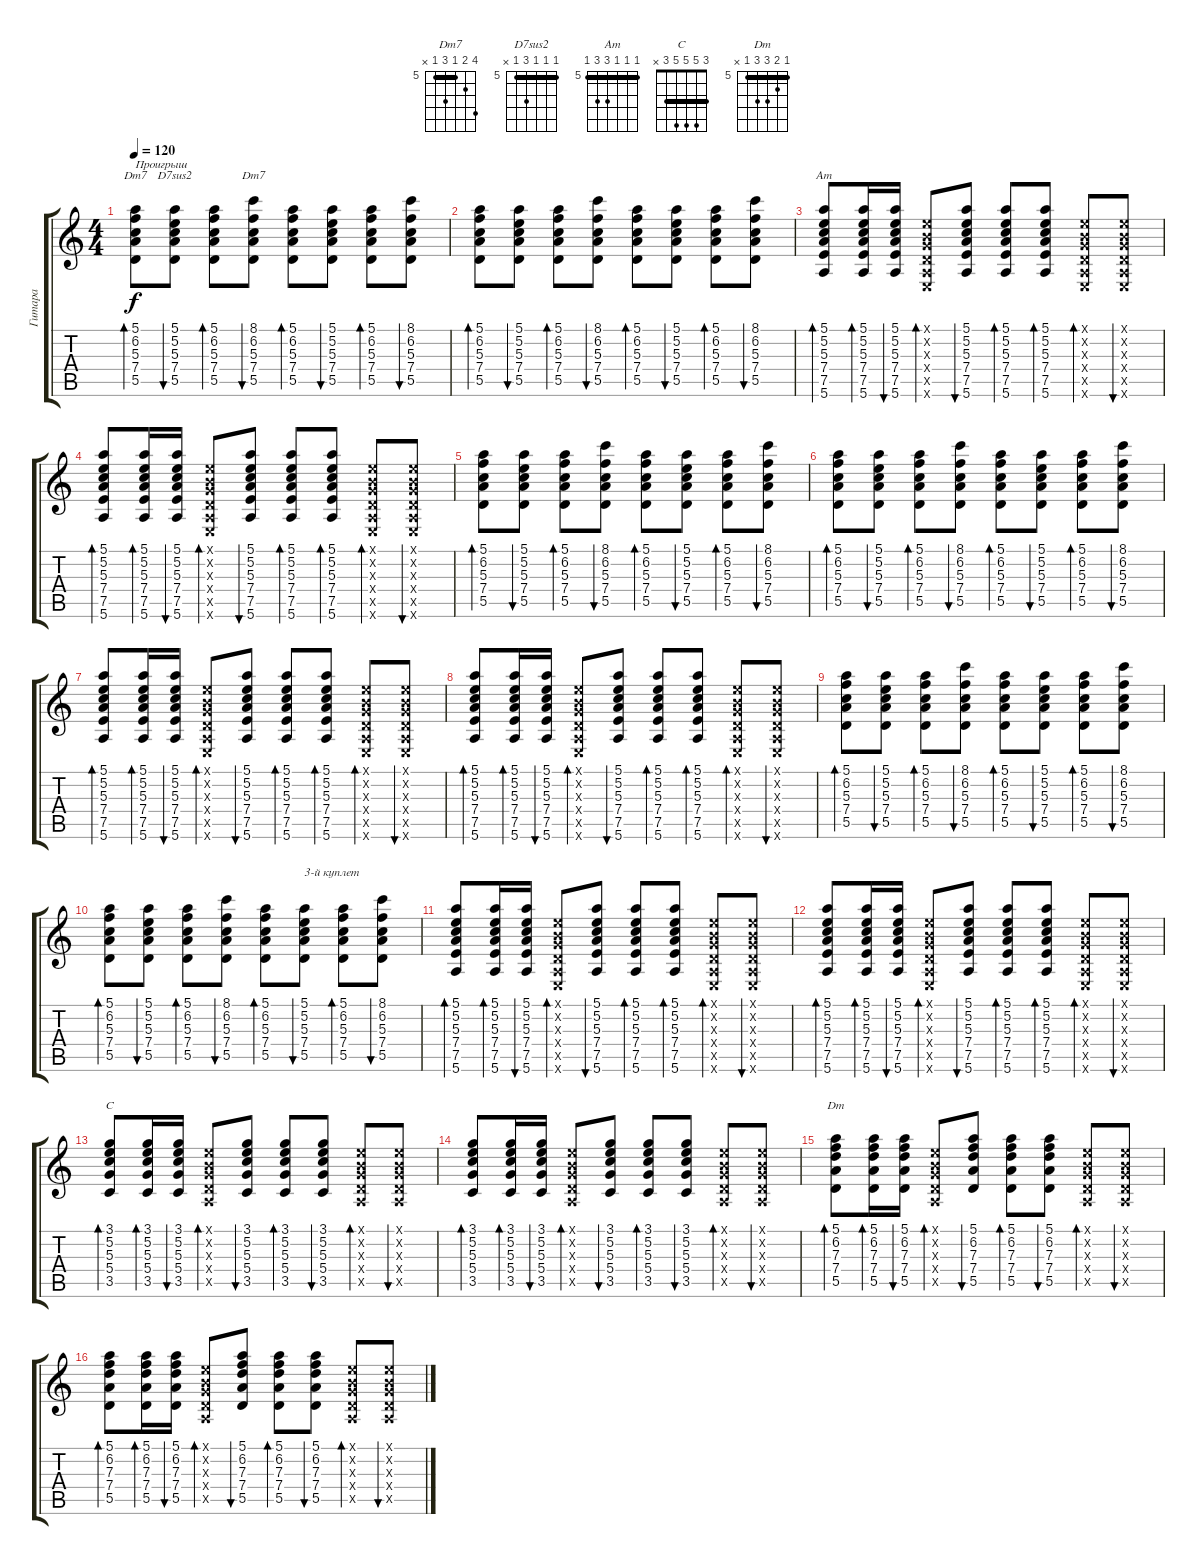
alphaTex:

\track ("Гитара" "Гитара") {instrument acousticguitarsteel}
\staff {score tabs}
\tuning (E4 B3 G3 D3 A2 E2) {hide}
\chord ("Dm7" 5 6 5 7 5 x) {firstfret 5 barre 5}
\chord ("D7sus2" 5 5 5 7 5 x) {firstfret 5 barre 5}
\chord ("Dm7" 8 6 5 7 5 x) {firstfret 5 barre 5}
\chord ("Am" 5 5 5 7 7 5) {firstfret 5 barre 5}
\chord ("C" 3 5 5 5 3 x) {barre 3}
\chord ("Dm" 5 6 7 7 5 x) {firstfret 5 barre 5}
\ts (4 4)
\tempo 120
\clef g2
\ks c
(5.1 6.2 5.3 7.4 5.5).8{bd 60 ch "Dm7" txt "Проигрыш" dy f} (5.1 5.2 5.3 7.4 5.5).8{bu 60 ch "D7sus2"} (5.1 6.2 5.3 7.4 5.5).8{bd 60} (8.1 6.2 5.3 7.4 5.5).8{bu 60 ch "Dm7"} (5.1 6.2 5.3 7.4 5.5).8{bd 60} (5.1 5.2 5.3 7.4 5.5).8{bu 60} (5.1 6.2 5.3 7.4 5.5).8{bd 60} (8.1 6.2 5.3 7.4 5.5).8{bu 60} |
(5.1 6.2 5.3 7.4 5.5).8{bd 60} (5.1 5.2 5.3 7.4 5.5).8{bu 60} (5.1 6.2 5.3 7.4 5.5).8{bd 60} (8.1 6.2 5.3 7.4 5.5).8{bu 60} (5.1 6.2 5.3 7.4 5.5).8{bd 60} (5.1 5.2 5.3 7.4 5.5).8{bu 60} (5.1 6.2 5.3 7.4 5.5).8{bd 60} (8.1 6.2 5.3 7.4 5.5).8{bu 60} |
(5.1 5.2 5.3 7.4 7.5 5.6).8{bd 60 ch "Am"} (5.1 5.2 5.3 7.4 7.5 5.6).16{bd 60} (5.1 5.2 5.3 7.4 7.5 5.6).16{bu 60} (0.1{x} 0.2{x} 0.3{x} 0.4{x} 0.5{x} 0.6{x}).8{bd 60} (5.1 5.2 5.3 7.4 7.5 5.6).8{bu 60} (5.1 5.2 5.3 7.4 7.5 5.6).8{bd 60} (5.1 5.2 5.3 7.4 7.5 5.6).8{bd 60} (0.1{x} 0.2{x} 0.3{x} 0.4{x} 0.5{x} 0.6{x}).8{bd 60} (0.1{x} 0.2{x} 0.3{x} 0.4{x} 0.5{x} 0.6{x}).8{bu 60} |
(5.1 5.2 5.3 7.4 7.5 5.6).8{bd 60} (5.1 5.2 5.3 7.4 7.5 5.6).16{bd 60} (5.1 5.2 5.3 7.4 7.5 5.6).16{bu 60} (0.1{x} 0.2{x} 0.3{x} 0.4{x} 0.5{x} 0.6{x}).8{bd 60} (5.1 5.2 5.3 7.4 7.5 5.6).8{bu 60} (5.1 5.2 5.3 7.4 7.5 5.6).8{bd 60} (5.1 5.2 5.3 7.4 7.5 5.6).8{bd 60} (0.1{x} 0.2{x} 0.3{x} 0.4{x} 0.5{x} 0.6{x}).8{bd 60} (0.1{x} 0.2{x} 0.3{x} 0.4{x} 0.5{x} 0.6{x}).8{bu 60} |
(5.1 6.2 5.3 7.4 5.5).8{bd 60} (5.1 5.2 5.3 7.4 5.5).8{bu 60} (5.1 6.2 5.3 7.4 5.5).8{bd 60} (8.1 6.2 5.3 7.4 5.5).8{bu 60} (5.1 6.2 5.3 7.4 5.5).8{bd 60} (5.1 5.2 5.3 7.4 5.5).8{bu 60} (5.1 6.2 5.3 7.4 5.5).8{bd 60} (8.1 6.2 5.3 7.4 5.5).8{bu 60} |
(5.1 6.2 5.3 7.4 5.5).8{bd 60} (5.1 5.2 5.3 7.4 5.5).8{bu 60} (5.1 6.2 5.3 7.4 5.5).8{bd 60} (8.1 6.2 5.3 7.4 5.5).8{bu 60} (5.1 6.2 5.3 7.4 5.5).8{bd 60} (5.1 5.2 5.3 7.4 5.5).8{bu 60} (5.1 6.2 5.3 7.4 5.5).8{bd 60} (8.1 6.2 5.3 7.4 5.5).8{bu 60} |
(5.1 5.2 5.3 7.4 7.5 5.6).8{bd 60} (5.1 5.2 5.3 7.4 7.5 5.6).16{bd 60} (5.1 5.2 5.3 7.4 7.5 5.6).16{bu 60} (0.1{x} 0.2{x} 0.3{x} 0.4{x} 0.5{x} 0.6{x}).8{bd 60} (5.1 5.2 5.3 7.4 7.5 5.6).8{bu 60} (5.1 5.2 5.3 7.4 7.5 5.6).8{bd 60} (5.1 5.2 5.3 7.4 7.5 5.6).8{bd 60} (0.1{x} 0.2{x} 0.3{x} 0.4{x} 0.5{x} 0.6{x}).8{bd 60} (0.1{x} 0.2{x} 0.3{x} 0.4{x} 0.5{x} 0.6{x}).8{bu 60} |
(5.1 5.2 5.3 7.4 7.5 5.6).8{bd 60} (5.1 5.2 5.3 7.4 7.5 5.6).16{bd 60} (5.1 5.2 5.3 7.4 7.5 5.6).16{bu 60} (0.1{x} 0.2{x} 0.3{x} 0.4{x} 0.5{x} 0.6{x}).8{bd 60} (5.1 5.2 5.3 7.4 7.5 5.6).8{bu 60} (5.1 5.2 5.3 7.4 7.5 5.6).8{bd 60} (5.1 5.2 5.3 7.4 7.5 5.6).8{bd 60} (0.1{x} 0.2{x} 0.3{x} 0.4{x} 0.5{x} 0.6{x}).8{bd 60} (0.1{x} 0.2{x} 0.3{x} 0.4{x} 0.5{x} 0.6{x}).8{bu 60} |
(5.1 6.2 5.3 7.4 5.5).8{bd 60} (5.1 5.2 5.3 7.4 5.5).8{bu 60} (5.1 6.2 5.3 7.4 5.5).8{bd 60} (8.1 6.2 5.3 7.4 5.5).8{bu 60} (5.1 6.2 5.3 7.4 5.5).8{bd 60} (5.1 5.2 5.3 7.4 5.5).8{bu 60} (5.1 6.2 5.3 7.4 5.5).8{bd 60} (8.1 6.2 5.3 7.4 5.5).8{bu 60} |
(5.1 6.2 5.3 7.4 5.5).8{bd 60} (5.1 5.2 5.3 7.4 5.5).8{bu 60} (5.1 6.2 5.3 7.4 5.5).8{bd 60} (8.1 6.2 5.3 7.4 5.5).8{bu 60} (5.1 6.2 5.3 7.4 5.5).8{bd 60} (5.1 5.2 5.3 7.4 5.5).8{bu 60 txt "3-й куплет"} (5.1 6.2 5.3 7.4 5.5).8{bd 60} (8.1 6.2 5.3 7.4 5.5).8{bu 60} |
(5.1 5.2 5.3 7.4 7.5 5.6).8{bd 60} (5.1 5.2 5.3 7.4 7.5 5.6).16{bd 60} (5.1 5.2 5.3 7.4 7.5 5.6).16{bu 60} (0.1{x} 0.2{x} 0.3{x} 0.4{x} 0.5{x} 0.6{x}).8{bd 60} (5.1 5.2 5.3 7.4 7.5 5.6).8{bu 60} (5.1 5.2 5.3 7.4 7.5 5.6).8{bd 60} (5.1 5.2 5.3 7.4 7.5 5.6).8{bd 60} (0.1{x} 0.2{x} 0.3{x} 0.4{x} 0.5{x} 0.6{x}).8{bd 60} (0.1{x} 0.2{x} 0.3{x} 0.4{x} 0.5{x} 0.6{x}).8{bu 60} |
(5.1 5.2 5.3 7.4 7.5 5.6).8{bd 60} (5.1 5.2 5.3 7.4 7.5 5.6).16{bd 60} (5.1 5.2 5.3 7.4 7.5 5.6).16{bu 60} (0.1{x} 0.2{x} 0.3{x} 0.4{x} 0.5{x} 0.6{x}).8{bd 60} (5.1 5.2 5.3 7.4 7.5 5.6).8{bu 60} (5.1 5.2 5.3 7.4 7.5 5.6).8{bd 60} (5.1 5.2 5.3 7.4 7.5 5.6).8{bd 60} (0.1{x} 0.2{x} 0.3{x} 0.4{x} 0.5{x} 0.6{x}).8{bd 60} (0.1{x} 0.2{x} 0.3{x} 0.4{x} 0.5{x} 0.6{x}).8{bu 60} |
(3.1 5.2 5.3 5.4 3.5).8{bd 60 ch "C"} (3.1 5.2 5.3 5.4 3.5).16{bd 60} (3.1 5.2 5.3 5.4 3.5).16{bu 60} (0.1{x} 0.2{x} 0.3{x} 0.4{x} 0.5{x}).8{bd 60} (3.1 5.2 5.3 5.4 3.5).8{bu 60} (3.1 5.2 5.3 5.4 3.5).8{bd 60} (3.1 5.2 5.3 5.4 3.5).8{bu 60} (0.1{x} 0.2{x} 0.3{x} 0.4{x} 0.5{x}).8{bd 60} (0.1{x} 0.2{x} 0.3{x} 0.4{x} 0.5{x}).8{bu 60} |
(3.1 5.2 5.3 5.4 3.5).8{bd 60} (3.1 5.2 5.3 5.4 3.5).16{bd 60} (3.1 5.2 5.3 5.4 3.5).16{bu 60} (0.1{x} 0.2{x} 0.3{x} 0.4{x} 0.5{x}).8{bd 60} (3.1 5.2 5.3 5.4 3.5).8{bu 60} (3.1 5.2 5.3 5.4 3.5).8{bd 60} (3.1 5.2 5.3 5.4 3.5).8{bu 60} (0.1{x} 0.2{x} 0.3{x} 0.4{x} 0.5{x}).8{bd 60} (0.1{x} 0.2{x} 0.3{x} 0.4{x} 0.5{x}).8{bu 60} |
(5.1 6.2 7.3 7.4 5.5).8{bd 60 ch "Dm"} (5.1 6.2 7.3 7.4 5.5).16{bd 60} (5.1 6.2 7.3 7.4 5.5).16{bu 60} (0.1{x} 0.2{x} 0.3{x} 0.4{x} 0.5{x}).8{bd 60} (5.1 6.2 7.3 7.4 5.5).8{bu 60} (5.1 6.2 7.3 7.4 5.5).8{bd 60} (5.1 6.2 7.3 7.4 5.5).8{bu 60} (0.1{x} 0.2{x} 0.3{x} 0.4{x} 0.5{x}).8{bd 60} (0.1{x} 0.2{x} 0.3{x} 0.4{x} 0.5{x}).8{bu 60} |
(5.1 6.2 7.3 7.4 5.5).8{bd 60} (5.1 6.2 7.3 7.4 5.5).16{bd 60} (5.1 6.2 7.3 7.4 5.5).16{bu 60} (0.1{x} 0.2{x} 0.3{x} 0.4{x} 0.5{x}).8{bd 60} (5.1 6.2 7.3 7.4 5.5).8{bu 60} (5.1 6.2 7.3 7.4 5.5).8{bd 60} (5.1 6.2 7.3 7.4 5.5).8{bu 60} (0.1{x} 0.2{x} 0.3{x} 0.4{x} 0.5{x}).8{bd 60} (0.1{x} 0.2{x} 0.3{x} 0.4{x} 0.5{x}).8{bu 60}
